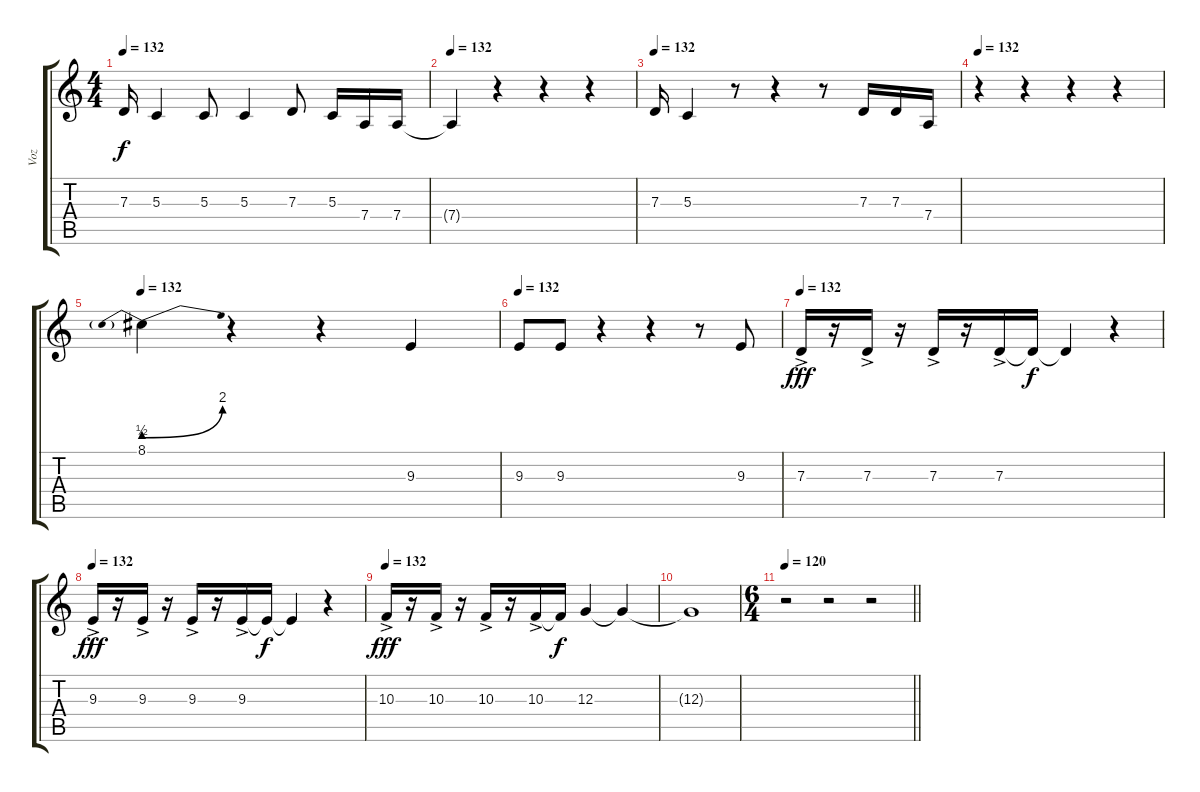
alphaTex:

\track ("Voz" "Voz") {instrument choiraahs}
\staff {score tabs}
\tuning (E4 B3 G3 D3 A2 E2) {hide}
\ts (4 4)
\tempo 132
\clef g2
\ks c
7.3.16{dy f} 5.3.4 5.3.8 5.3.4 7.3.8 5.3.16 7.4.16 7.4.16 |
\tempo 132
7.4{t}.4 r.4 r.4 r.4 |
\tempo 132
7.3.16 5.3.4 r.8 r.4 r.8 7.3.16 7.3.16 7.4.16 |
\tempo 132
r.4 r.4 r.4 r.4 |
\tempo 132
8.1{be (prebendbend 0 2 60 8)}.4 r.4 r.4 9.3.4 |
\tempo 132
9.3.8 9.3.8 r.4 r.4 r.8 9.3.8 |
\tempo 132
7.3{ac}.16{dy fff} r.16 7.3{ac}.16 r.16 7.3{ac}.16 r.16 7.3{ac}.16 7.3{t}.16{dy f} 7.3{t}.4 r.4 |
\tempo 132
9.3{ac}.16{dy fff} r.16 9.3{ac}.16 r.16 9.3{ac}.16 r.16 9.3{ac}.16 9.3{t}.16{dy f} 9.3{t}.4 r.4 |
\tempo 132
10.3{ac}.16{dy fff} r.16 10.3{ac}.16 r.16 10.3{ac}.16 r.16 10.3{ac}.16 10.3{t}.16{dy f} 12.3.4 12.3{t}.4 |
12.3{t}.1 |
\ts (6 4)
\tempo 120
\barLineRight lightlight
r.2 r.2 r.2
